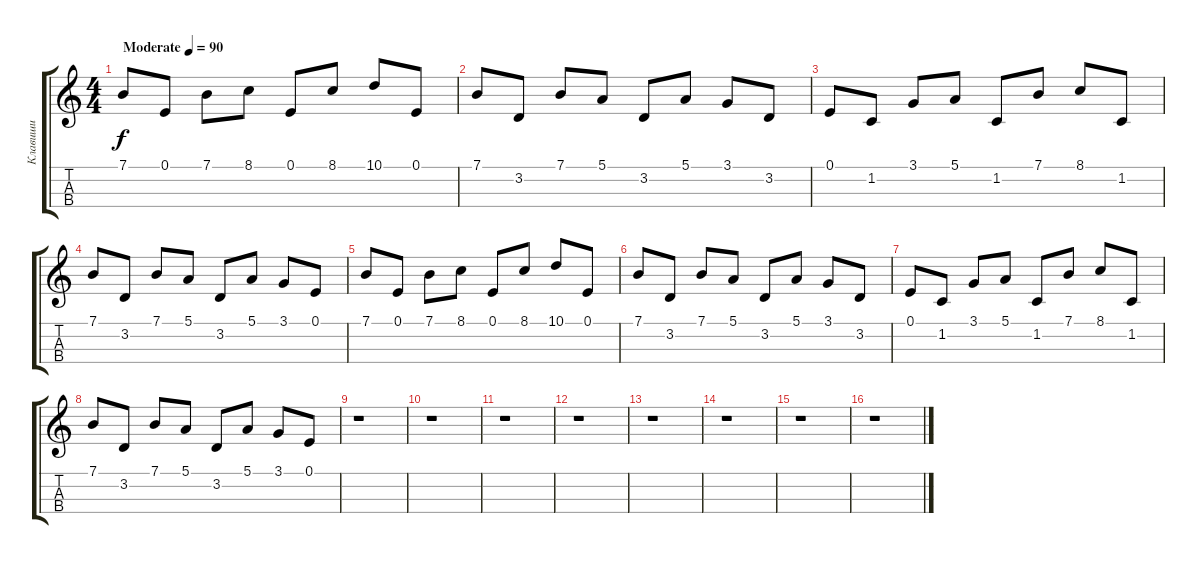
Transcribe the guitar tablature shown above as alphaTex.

\track ("Клавиши" "Клавиши") {instrument acousticgrandpiano}
\staff {score tabs}
\tuning (E4 B3 G3 D3) {hide}
\ts (4 4)
\tempo (90 "Moderate")
\clef g2
\ks c
7.1.8{dy f instrument acousticgrandpiano} 0.1.8 7.1.8 8.1.8 0.1.8 8.1.8 10.1.8 0.1.8 |
7.1.8 3.2.8 7.1.8 5.1.8 3.2.8 5.1.8 3.1.8 3.2.8 |
0.1.8 1.2.8 3.1.8 5.1.8 1.2.8 7.1.8 8.1.8 1.2.8 |
7.1.8 3.2.8 7.1.8 5.1.8 3.2.8 5.1.8 3.1.8 0.1.8 |
7.1.8 0.1.8 7.1.8 8.1.8 0.1.8 8.1.8 10.1.8 0.1.8 |
7.1.8 3.2.8 7.1.8 5.1.8 3.2.8 5.1.8 3.1.8 3.2.8 |
0.1.8 1.2.8 3.1.8 5.1.8 1.2.8 7.1.8 8.1.8 1.2.8 |
7.1.8 3.2.8 7.1.8 5.1.8 3.2.8 5.1.8 3.1.8 0.1.8 |
r.1 |
r.1 |
r.1 |
r.1 |
r.1 |
r.1 |
r.1 |
r.1
